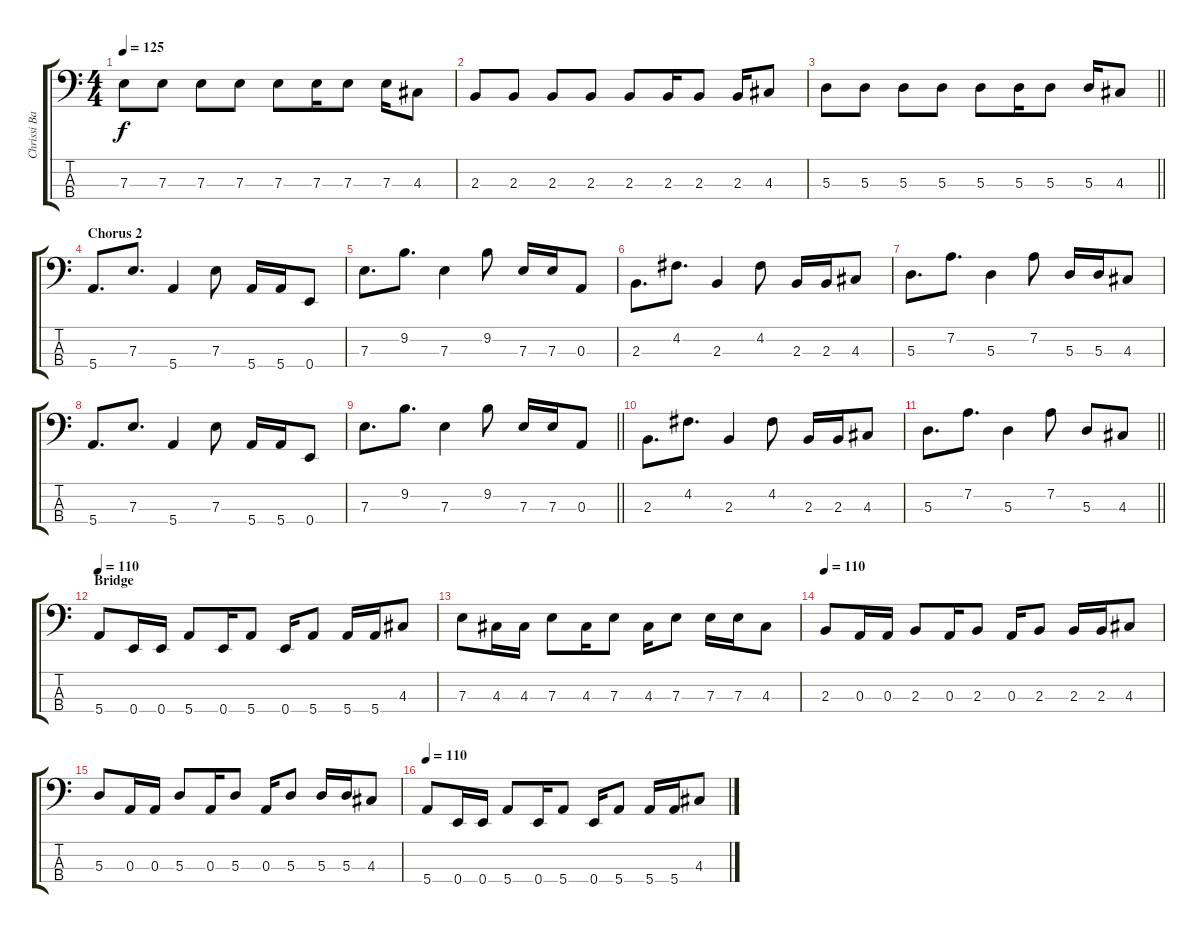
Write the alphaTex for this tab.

\track ("Chrissi Bass" "Chrissi Ba") {instrument electricbassfinger}
\staff {score tabs}
\tuning (G2 D2 A1 E1) {hide}
\ts (4 4)
\tempo 125
\clef f4
\ks c
7.3.8{dy f} 7.3.8 7.3.8 7.3.8 7.3.8 7.3.16 7.3.8 7.3.16 4.3.8 |
2.3.8 2.3.8 2.3.8 2.3.8 2.3.8 2.3.16 2.3.8 2.3.16 4.3.8 |
\barLineRight lightlight
5.3.8 5.3.8 5.3.8 5.3.8 5.3.8 5.3.16 5.3.8 5.3.16 4.3.8 |
\section ("" "Chorus 2")
5.4.8{d} 7.3.8{d} 5.4.4 7.3.8 5.4.16 5.4.16 0.4.8 |
7.3.8{d} 9.2.8{d} 7.3.4 9.2.8 7.3.16 7.3.16 0.3.8 |
2.3.8{d} 4.2.8{d} 2.3.4 4.2.8 2.3.16 2.3.16 4.3.8 |
5.3.8{d} 7.2.8{d} 5.3.4 7.2.8 5.3.16 5.3.16 4.3.8 |
5.4.8{d} 7.3.8{d} 5.4.4 7.3.8 5.4.16 5.4.16 0.4.8 |
\barLineRight lightlight
7.3.8{d} 9.2.8{d} 7.3.4 9.2.8 7.3.16 7.3.16 0.3.8 |
2.3.8{d} 4.2.8{d} 2.3.4 4.2.8 2.3.16 2.3.16 4.3.8 |
\barLineRight lightlight
5.3.8{d} 7.2.8{d} 5.3.4 7.2.8 5.3.8 4.3.8 |
\section ("" "Bridge")
\tempo 110
5.4.8 0.4.16 0.4.16 5.4.8 0.4.16 5.4.8 0.4.16 5.4.8 5.4.16 5.4.16 4.3.8 |
7.3.8 4.3.16 4.3.16 7.3.8 4.3.16 7.3.8 4.3.16 7.3.8 7.3.16 7.3.16 4.3.8 |
\tempo 110
2.3.8 0.3.16 0.3.16 2.3.8 0.3.16 2.3.8 0.3.16 2.3.8 2.3.16 2.3.16 4.3.8 |
5.3.8 0.3.16 0.3.16 5.3.8 0.3.16 5.3.8 0.3.16 5.3.8 5.3.16 5.3.16 4.3.8 |
\tempo 110
5.4.8 0.4.16 0.4.16 5.4.8 0.4.16 5.4.8 0.4.16 5.4.8 5.4.16 5.4.16 4.3.8
